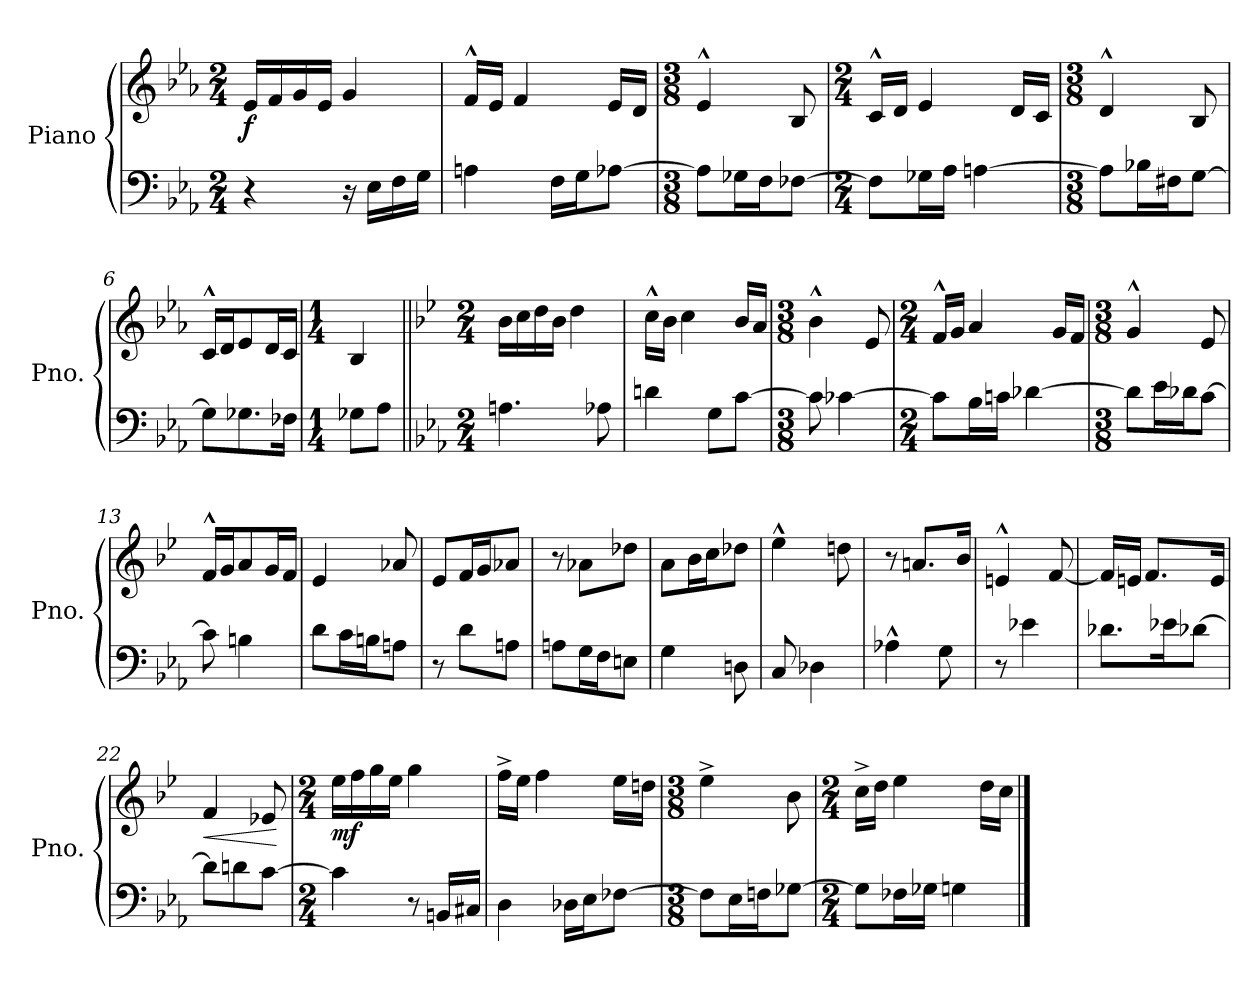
**kern	**kern	**dynam
*part1	*part1	*part1
*staff2	*staff1	*staff1/2
*I"Piano	*	*
*I'Pno.	*	*
*clefF4	*clefG2	*
*k[b-e-a-]	*k[b-e-a-]	*
*M2/4	*M2/4	*
*MM152	*MM152	*
=1	=1	=1
!	!	!LO:DY:b
4r	16e-/LL	f
.	16f/	.
.	16g/	.
.	16e-/JJ	.
16r	4g/	.
16E-\LL	.	.
16F\	.	.
16G\JJ	.	.
=2	=2	=2
4An\	16f^^/LL	.
.	16e-/JJ	.
.	4f/	.
16F\LL	.	.
16G\J	.	.
[8A-X\J	16e-/LL	.
.	16d/JJ	.
=3	=3	=3
*M3/8	*M3/8	*
8A-\L]	4e-^^/	.
16G-X\L	.	.
16F\J	.	.
[8F-X\J	8B-/	.
!!LO:LB:g=z
=4	=4	=4
*M2/4	*M2/4	*
8F-\L]	16c^^/LL	.
.	16d/JJ	.
16G-X\L	4e-/	.
16A-\JJ	.	.
[4An\	.	.
.	16d/LL	.
.	16c/JJ	.
=5	=5	=5
*M3/8	*M3/8	*
8A\L]	4d^^/	.
16B-X\L	.	.
16F#X\J	.	.
[8G\J	8B-/	.
=6	=6	=6
8G\L]	16c^^/LL	.
.	16d/J	.
8.G-X\	8e-/	.
.	16d/L	.
16F-X\Jk	16c/JJ	.
=7	=7	=7
*M1/4	*M1/4	*
8G-X\L	4B-/	.
8A-\J	.	.
!!LO:LB:g=z
=8||	=8||	=8||
*	*k[b-e-]	*
*M2/4	*M2/4	*
4.An\	16b-\LL	.
.	16cc\	.
.	16dd\	.
.	16b-\JJ	.
.	4dd\	.
8A-X\	.	.
=9	=9	=9
4dn\	16cc^^\LL	.
.	16b-\JJ	.
.	4cc\	.
8G\L	.	.
[8c\J	16b-/LL	.
.	16a/JJ	.
=10	=10	=10
*M3/8	*M3/8	*
8c\]	4b-^^\	.
[4c-X\	.	.
.	8e-/	.
=11	=11	=11
*M2/4	*M2/4	*
8c-\L]	16f^^/LL	.
.	16g/JJ	.
16B-\L	4a/	.
16cn\JJ	.	.
[4d-X\	.	.
.	16g/LL	.
.	16f/JJ	.
!!LO:LB:g=z
=12	=12	=12
*M3/8	*M3/8	*
8d-\L]	4g^^/	.
16e-\L	.	.
16d-X\J	.	.
[8c\J	8e-/	.
=13	=13	=13
8c\]	16f^^/LL	.
.	16g/J	.
4Bn\	8a/	.
.	16g/L	.
.	16f/JJ	.
=14	=14	=14
8d\L	4e-/	.
16c\L	.	.
16Bn\J	.	.
8An\J	8a-X/	.
=15	=15	=15
8r	8e-/L	.
8d\L	16f/L	.
.	16g/J	.
8An\J	8a-X/J	.
=16	=16	=16
8An\L	8r	.
16G\L	8a-X\L	.
16F\J	.	.
8En\J	8dd-X\J	.
!!LO:LB:g=z
=17	=17	=17
4G\	8a\L	.
.	16b-\L	.
.	16cc\J	.
8Dn\	8dd-X\J	.
=18	=18	=18
8C/	4ee-^^\	.
4D-X\	.	.
.	8ddn\	.
=19	=19	=19
4A-X^^\	8r	.
.	8.an/L	.
8G\	.	.
.	16b-/Jk	.
=20	=20	=20
8r	4en^^/	.
4e-X\	.	.
.	[8f/	.
=21	=21	=21
8.d-X\L	16f/LL]	.
.	16en/JJ	.
.	8.f/L	.
16e-X\K	.	.
[8d-X\J	.	.
.	16e/Jk	.
=22	=22	=22
!	!	!LO:HP:b
8d-\L]	4f/	<
8dn\	.	.
[8c\J	8e-X/	.
.	.	[
!!LO:LB:g=z
=23	=23	=23
*M2/4	*M2/4	*
!	!	!LO:DY:b
4c\]	16ee-\LL	mf
.	16ff\	.
.	16gg\	.
.	16ee-\JJ	.
8r	4gg\	.
16BBn/LL	.	.
16C#X/JJ	.	.
=24	=24	=24
4D\	16ff^\LL	.
.	16ee-\JJ	.
.	4ff\	.
16D-X\LL	.	.
16E-\J	.	.
[8F-X\J	16ee-\LL	.
.	16ddn\JJ	.
=25	=25	=25
*M3/8	*M3/8	*
8F-\L]	4ee-^\	.
16E-\L	.	.
16Fn\J	.	.
[8G-X\J	8b-\	.
=26	=26	=26
*M2/4	*M2/4	*
8G-\L]	16cc^\LL	.
.	16dd\JJ	.
16F-X\L	4ee-\	.
16G-X\JJ	.	.
4Gn\	.	.
.	16dd\LL	.
.	16cc\JJ	.
==	==	==
*-	*-	*-
